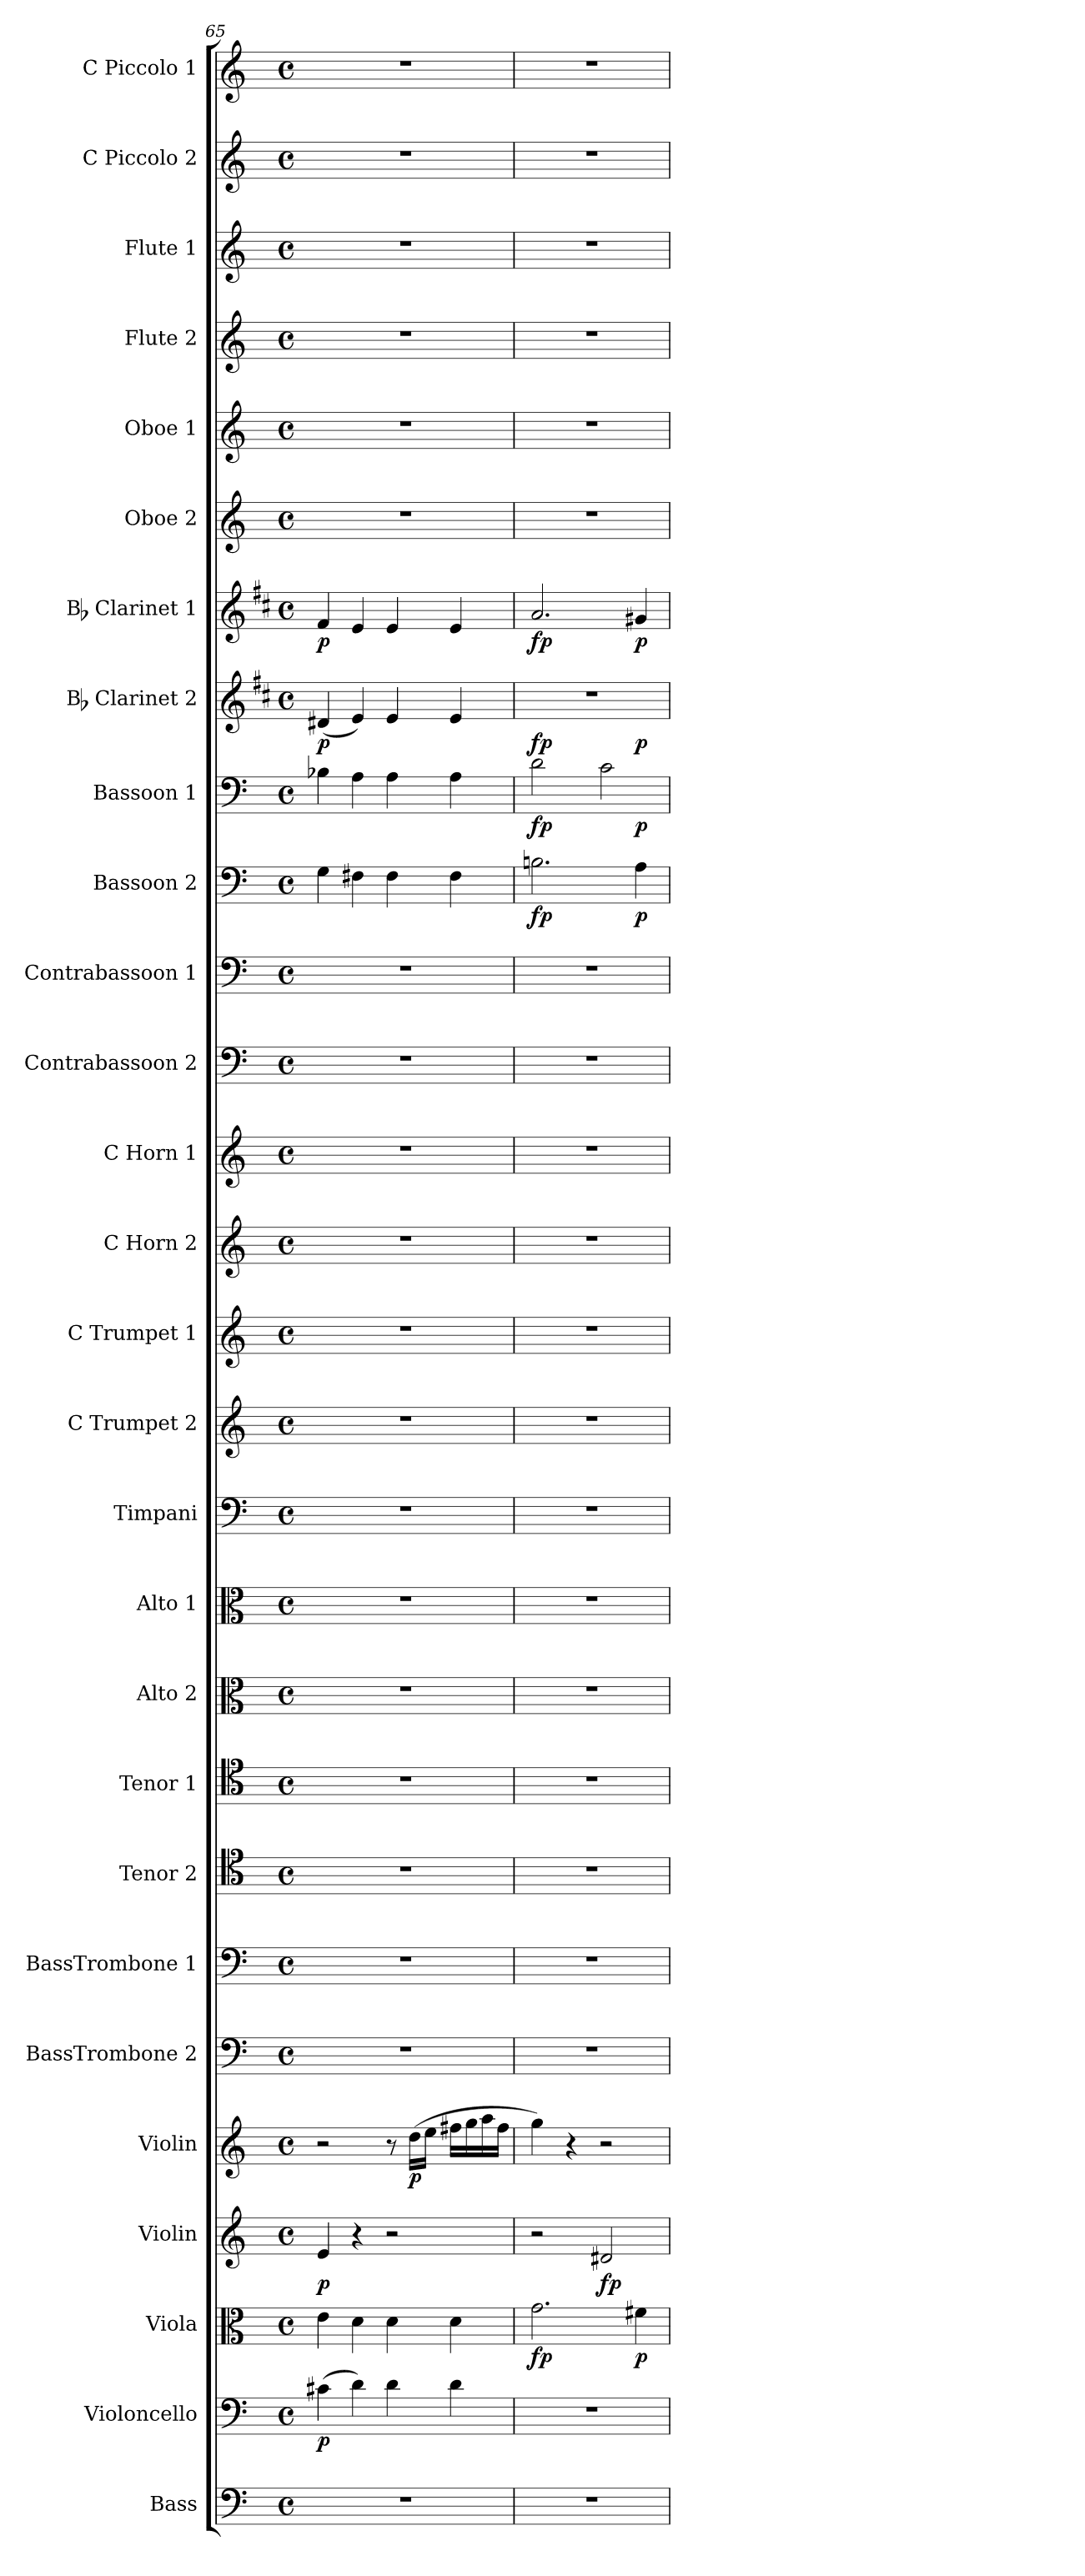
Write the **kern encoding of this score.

**kern	**kern	**dynam	**kern	**dynam	**kern	**dynam	**kern	**dynam	**kern	**kern	**kern	**kern	**kern	**kern	**kern	**kern	**kern	**kern	**kern	**kern	**kern	**kern	**dynam	**kern	**dynam	**kern	**dynam	**kern	**dynam	**kern	**kern	**kern	**kern	**kern	**kern
*part28	*part27	*part27	*part26	*part26	*part25	*part25	*part24	*part24	*part23	*part22	*part21	*part20	*part19	*part18	*part17	*part16	*part15	*part14	*part13	*part12	*part11	*part10	*part10	*part9	*part9	*part8	*part8	*part7	*part7	*part6	*part5	*part4	*part3	*part2	*part1
*staff28	*staff27	*staff27	*staff26	*staff26	*staff25	*staff25	*staff24	*staff24	*staff23	*staff22	*staff21	*staff20	*staff19	*staff18	*staff17	*staff16	*staff15	*staff14	*staff13	*staff12	*staff11	*staff10	*staff10	*staff9	*staff9	*staff8	*staff8	*staff7	*staff7	*staff6	*staff5	*staff4	*staff3	*staff2	*staff1
*I"Bass	*I"Violoncello	*	*I"Viola	*	*I"Violin	*	*I"Violin	*	*I"BassTrombone 2	*I"BassTrombone 1	*I"Tenor 2	*I"Tenor 1	*I"Alto 2	*I"Alto 1	*I"Timpani	*I"C Trumpet 2	*I"C Trumpet 1	*I"C Horn 2	*I"C Horn 1	*I"Contrabassoon 2	*I"Contrabassoon 1	*I"Bassoon 2	*	*I"Bassoon 1	*	*I"Bb Clarinet 2	*	*I"Bb Clarinet 1	*	*I"Oboe 2	*I"Oboe 1	*I"Flute 2	*I"Flute 1	*I"C Piccolo 2	*I"C Piccolo 1
*I'B	*I'Vc	*	*I'Vla	*	*I'Vln	*	*I'Vln	*	*I'BTrb 2	*I'BTrb 1	*I'T 2	*I'T 1	*I'A 2	*I'A 1	*I'Timp	*I'Tpt 2	*I'Tpt 1	*I'Hn 2	*I'Hn 1	*I'C Bsn 2	*I'C Bsn 1	*I'Bsn 2	*	*I'Bsn 1	*	*I'Cl 2	*	*I'Cl 1	*	*I'Ob 2	*I'Ob 1	*I'Fl 2	*I'Fl 1	*I'Picc 2	*I'Picc 1
*clefF4	*clefF4	*	*clefC3	*	*clefG2	*	*clefG2	*	*clefF4	*clefF4	*clefC4	*clefC4	*clefC3	*clefC3	*clefF4	*clefG2	*clefG2	*clefG2	*clefG2	*clefF4	*clefF4	*clefF4	*	*clefF4	*	*clefG2	*	*clefG2	*	*clefG2	*clefG2	*clefG2	*clefG2	*clefG2	*clefG2
*ITrd7c12	*	*	*	*	*	*	*	*	*	*	*	*	*	*	*	*	*	*ITrd7c12	*ITrd7c12	*ITrd7c12	*ITrd7c12	*	*	*	*	*ITrd1c2	*	*ITrd1c2	*	*	*	*	*	*ITrd-7c-12	*ITrd-7c-12
*k[]	*k[]	*	*k[]	*	*k[]	*	*k[]	*	*k[]	*k[]	*k[]	*k[]	*k[]	*k[]	*k[]	*k[]	*k[]	*k[]	*k[]	*k[]	*k[]	*k[]	*	*k[]	*	*k[]	*	*k[]	*	*k[]	*k[]	*k[]	*k[]	*k[]	*k[]
*M4/4	*M4/4	*	*M4/4	*	*M4/4	*	*M4/4	*	*M4/4	*M4/4	*M4/4	*M4/4	*M4/4	*M4/4	*M4/4	*M4/4	*M4/4	*M4/4	*M4/4	*M4/4	*M4/4	*M4/4	*	*M4/4	*	*M4/4	*	*M4/4	*	*M4/4	*M4/4	*M4/4	*M4/4	*M4/4	*M4/4
*met(c)	*met(c)	*	*met(c)	*	*met(c)	*	*met(c)	*	*met(c)	*met(c)	*met(c)	*met(c)	*met(c)	*met(c)	*met(c)	*met(c)	*met(c)	*met(c)	*met(c)	*met(c)	*met(c)	*met(c)	*	*met(c)	*	*met(c)	*	*met(c)	*	*met(c)	*met(c)	*met(c)	*met(c)	*met(c)	*met(c)
=65	=65	=65	=65	=65	=65	=65	=65	=65	=65	=65	=65	=65	=65	=65	=65	=65	=65	=65	=65	=65	=65	=65	=65	=65	=65	=65	=65	=65	=65	=65	=65	=65	=65	=65	=65
!	!	!LO:DY:b	!	!	!	!LO:DY:b	!	!	!	!	!	!	!	!	!	!	!	!	!	!	!	!	!	!	!	!	!LO:DY:b	!	!LO:DY:b	!	!	!	!	!	!
1r	(4c#X	p	4e	.	4e	p	2r	.	1r	1r	1r	1r	1r	1r	1r	1r	1r	1r	1r	1r	1r	4G	.	4B-X	.	(4c#X	p	4e	p	1r	1r	1r	1r	1r	1r
.	4d)	.	4d	.	4r	.	.	.	.	.	.	.	.	.	.	.	.	.	.	.	.	4F#X	.	4A	.	4d)	.	4d	.	.	.	.	.	.	.
.	4d	.	4d	.	2r	.	8r	.	.	.	.	.	.	.	.	.	.	.	.	.	.	4F#	.	4A	.	4d	.	4d	.	.	.	.	.	.	.
!	!	!	!	!	!	!	!	!LO:DY:b	!	!	!	!	!	!	!	!	!	!	!	!	!	!	!	!	!	!	!	!	!	!	!	!	!	!	!
.	.	.	.	.	.	.	(16ddLL	p	.	.	.	.	.	.	.	.	.	.	.	.	.	.	.	.	.	.	.	.	.	.	.	.	.	.	.
.	.	.	.	.	.	.	16eeJJ	.	.	.	.	.	.	.	.	.	.	.	.	.	.	.	.	.	.	.	.	.	.	.	.	.	.	.	.
.	4d	.	4d	.	.	.	16ff#XLL	.	.	.	.	.	.	.	.	.	.	.	.	.	.	4F#	.	4A	.	4d	.	4d	.	.	.	.	.	.	.
.	.	.	.	.	.	.	16gg	.	.	.	.	.	.	.	.	.	.	.	.	.	.	.	.	.	.	.	.	.	.	.	.	.	.	.	.
.	.	.	.	.	.	.	16aa	.	.	.	.	.	.	.	.	.	.	.	.	.	.	.	.	.	.	.	.	.	.	.	.	.	.	.	.
.	.	.	.	.	.	.	16ff#JJ	.	.	.	.	.	.	.	.	.	.	.	.	.	.	.	.	.	.	.	.	.	.	.	.	.	.	.	.
=66	=66	=66	=66	=66	=66	=66	=66	=66	=66	=66	=66	=66	=66	=66	=66	=66	=66	=66	=66	=66	=66	=66	=66	=66	=66	=66	=66	=66	=66	=66	=66	=66	=66	=66	=66
!	!	!	!	!LO:DY:b	!	!	!	!	!	!	!	!	!	!	!	!	!	!	!	!	!	!	!LO:DY:b	!	!LO:DY:b	!	!LO:DY:b	!	!LO:DY:b	!	!	!	!	!	!
*	*	*	*	*	*	*	*	*	*	*	*	*	*	*	*	*	*	*	*	*	*	*	*	*^	*	*^	*	*	*	*	*	*	*	*	*
1r	1r	.	2.g	fp	2r	.	4gg)	.	1r	1r	1r	1r	1r	1r	1r	1r	1r	1r	1r	1r	1r	2.Bn	fp	2d	2.ryy	fp	1r	2.ryy	fp	2.g	fp	1r	1r	1r	1r	1r	1r
.	.	.	.	.	.	.	4r	.	.	.	.	.	.	.	.	.	.	.	.	.	.	.	.	.	.	.	.	.	.	.	.	.	.	.	.	.	.
!	!	!	!	!	!	!LO:DY:b	!	!	!	!	!	!	!	!	!	!	!	!	!	!	!	!	!	!	!	!	!	!	!	!	!	!	!	!	!	!	!
.	.	.	.	.	2d#X	fp	2r	.	.	.	.	.	.	.	.	.	.	.	.	.	.	.	.	2c	.	.	.	.	.	.	.	.	.	.	.	.	.
!	!	!	!	!LO:DY:b	!	!	!	!	!	!	!	!	!	!	!	!	!	!	!	!	!	!	!LO:DY:b	!	!	!LO:DY:b	!	!	!LO:DY:b	!	!LO:DY:b	!	!	!	!	!	!
.	.	.	4f#X	p	.	.	.	.	.	.	.	.	.	.	.	.	.	.	.	.	.	4A	p	.	4ryy	p	.	4ryy	p	4f#X	p	.	.	.	.	.	.
*	*	*	*	*	*	*	*	*	*	*	*	*	*	*	*	*	*	*	*	*	*	*	*	*v	*v	*	*	*	*	*	*	*	*	*	*	*	*
*	*	*	*	*	*	*	*	*	*	*	*	*	*	*	*	*	*	*	*	*	*	*	*	*	*	*v	*v	*	*	*	*	*	*	*	*	*
=	=	=	=	=	=	=	=	=	=	=	=	=	=	=	=	=	=	=	=	=	=	=	=	=	=	=	=	=	=	=	=	=	=	=	=
*-	*-	*-	*-	*-	*-	*-	*-	*-	*-	*-	*-	*-	*-	*-	*-	*-	*-	*-	*-	*-	*-	*-	*-	*-	*-	*-	*-	*-	*-	*-	*-	*-	*-	*-	*-
